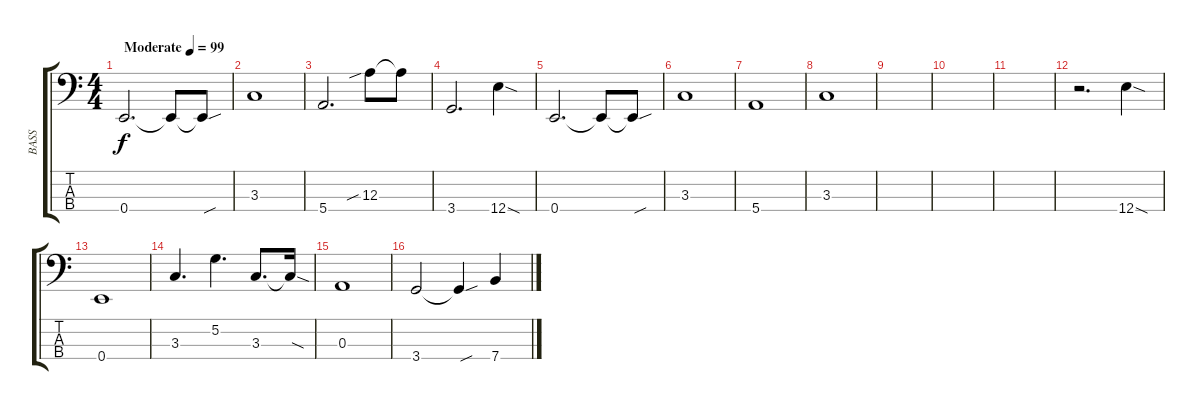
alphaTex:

\track ("BASS" "BASS") {instrument electricbassfinger}
\staff {score tabs}
\tuning (G2 D2 A1 E1) {hide}
\ts (4 4)
\tempo (99 "Moderate")
\clef f4
\ks c
0.4.2{d dy f instrument electricbassfinger} 0.4{t}.8 0.4{sou t}.8 |
3.3.1 |
5.4.2{d} 12.3{sib}.8 12.3{t}.8 |
3.4.2{d} 12.4{sod}.4 |
0.4.2{d} 0.4{t}.8 0.4{sou t}.8 |
3.3.1 |
5.4.1 |
3.3.1 |
|
|
|
r.2{d} 12.4{sod}.4 |
0.4.1 |
3.3.4{d} 5.2.4{d} 3.3.8{d} 3.3{sod t}.16 |
0.3.1 |
3.4.2 3.4{sou t}.4 7.4.4
